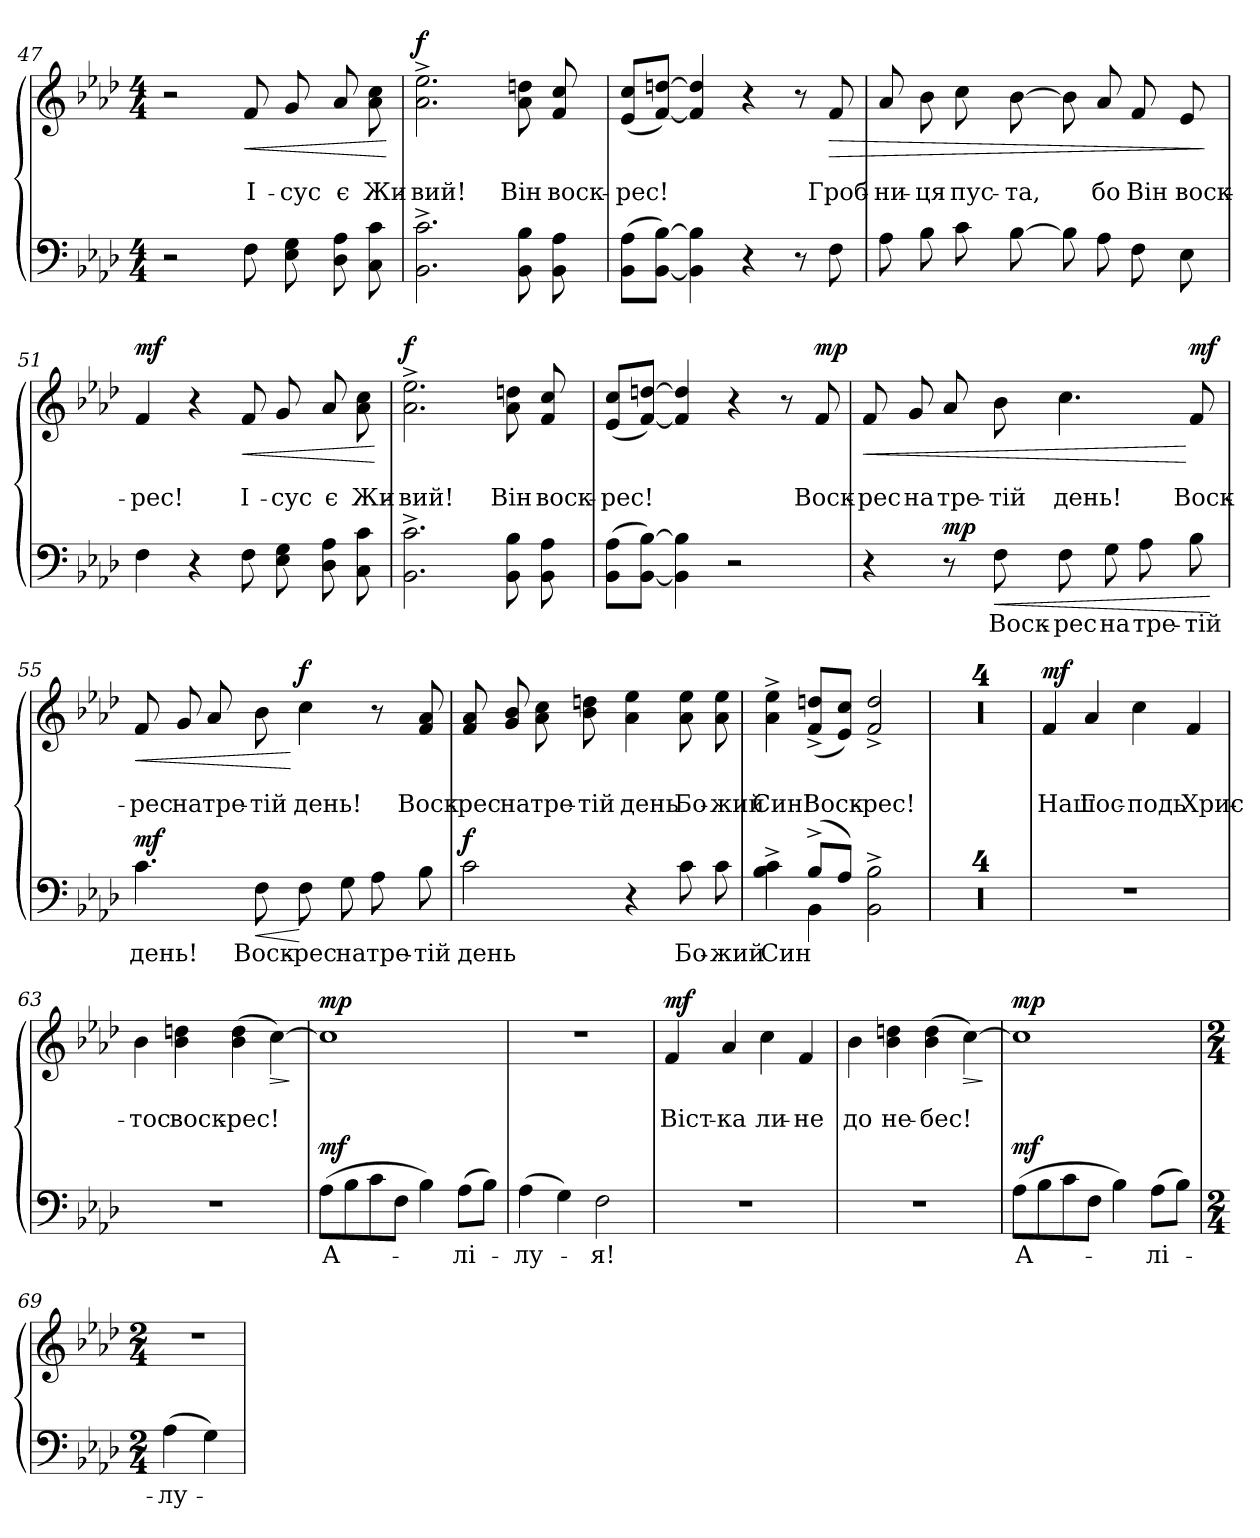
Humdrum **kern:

**kern	**text	**dynam	**kern	**text	**text	**dynam
*part2	*part2	*part2	*part1	*part1	*part1	*part1
*staff2	*staff2	*staff2	*staff1	*staff1	*staff1	*staff1
!!LO:LB:g=z
*clefF4	*	*	*clefG2	*	*	*
*k[b-e-a-d-]	*	*	*k[b-e-a-d-]	*	*	*
*A-:	*	*	*A-:	*	*	*
*M4/4	*	*	*M4/4	*	*	*
=47	=47	=47	=47	=47	=47	=47
2r	.	.	2r	.	.	.
!	!	!	!	!	!LO:LY:b	!LO:HP:b
8F\	.	.	8f/	.	І-	<
!	!	!	!	!	!LO:LY:b	!
8E-\ 8G\	.	.	8g/	.	-сус	.
!	!	!	!	!	!LO:LY:b	!
8D-\ 8A-\	.	.	8a-/	.	є	.
!	!	!	!	!	!LO:LY:b	!
8C\ 8c\	.	.	8a-\ 8cc\	.	Жи-	.
.	.	.	.	.	.	[
=48	=48	=48	=48	=48	=48	=48
!	!	!	!	!	!LO:LY:b	!LO:DY:a
2.BB-\^> 2.c\^>	.	.	2.a-\^> 2.ee-\^>	.	-вий!	f
!	!	!	!	!	!LO:LY:b	!
8BB-\ 8B-\	.	.	8a-\ 8ddn\	.	Він	.
!	!	!	!	!	!LO:LY:b	!
8BB-\ 8A-\	.	.	8f/ 8cc/	.	воск-	.
=49	=49	=49	=49	=49	=49	=49
!	!	!	!	!	!LO:LY:b	!
(>8BB-\ 8A-\L	.	.	(<8e-/ 8cc/L	.	-рес!	.
[8BB-\ [8B-\J)	.	.	[8f/ [8ddn/J)	.	.	.
4BB-\] 4B-\]	.	.	4f/] 4dd/]	.	.	.
4r	.	.	4r	.	.	.
8r	.	.	8r	.	.	.
!	!	!	!	!	!LO:LY:b	!LO:HP:b
8F\	.	.	8f/	.	Гроб-	>
!!LO:LB:g=z
=50	=50	=50	=50	=50	=50	=50
!	!	!	!	!	!LO:LY:b	!
8A-\	.	.	8a-/	.	-ни-	.
!	!	!	!	!	!LO:LY:b	!
8B-\	.	.	8b-\	.	-ця	.
!	!	!	!	!	!LO:LY:b	!
8c\	.	.	8cc\	.	пус-	.
!	!	!	!	!	!LO:LY:b	!
[8B-\	.	.	[8b-\	.	-та,	.
8B-\]	.	.	8b-\]	.	.	.
!	!	!	!	!	!LO:LY:b	!
8A-\	.	.	8a-/	.	бо	.
!	!	!	!	!	!LO:LY:b	!
8F\	.	.	8f/	.	Він	.
!	!	!	!	!	!LO:LY:b	!
8E-\	.	.	8e-/	.	воск-	.
.	.	.	.	.	.	]
=51	=51	=51	=51	=51	=51	=51
!	!	!	!	!	!LO:LY:b	!LO:DY:a
4F\	.	.	4f/	.	-рес!	mf
4r	.	.	4r	.	.	.
!	!	!	!	!	!LO:LY:b	!LO:HP:b
8F\	.	.	8f/	.	І-	<
!	!	!	!	!	!LO:LY:b	!
8E-\ 8G\	.	.	8g/	.	-сус	.
!	!	!	!	!	!LO:LY:b	!
8D-\ 8A-\	.	.	8a-/	.	є	.
!	!	!	!	!	!LO:LY:b	!
8C\ 8c\	.	.	8a-\ 8cc\	.	Жи-	.
.	.	.	.	.	.	[
=52	=52	=52	=52	=52	=52	=52
!	!	!	!	!	!LO:LY:b	!LO:DY:a
2.BB-\^> 2.c\^>	.	.	2.a-\^> 2.ee-\^>	.	-вий!	f
!	!	!	!	!	!LO:LY:b	!
8BB-\ 8B-\	.	.	8a-\ 8ddn\	.	Він	.
!	!	!	!	!	!LO:LY:b	!
8BB-\ 8A-\	.	.	8f/ 8cc/	.	воск-	.
!!LO:LB:g=z
=53	=53	=53	=53	=53	=53	=53
!	!	!	!	!	!LO:LY:b	!
(>8BB-\ 8A-\L	.	.	(<8e-/ 8cc/L	.	-рес!	.
[8BB-\ [8B-\J)	.	.	[8f/ [8ddn/J)	.	.	.
4BB-\] 4B-\]	.	.	4f/] 4dd/]	.	.	.
2r	.	.	4r	.	.	.
.	.	.	8r	.	.	.
!	!	!	!	!	!LO:LY:b	!LO:DY:a
.	.	.	8f/	.	Воск-	mp
=54	=54	=54	=54	=54	=54	=54
!	!	!	!	!	!LO:LY:b	!LO:HP:b
4r	.	.	8f/	.	-рес	<
!	!	!	!	!	!LO:LY:b	!
.	.	.	8g/	.	на	.
!	!	!LO:DY:b	!	!	!LO:LY:b	!
8r	.	mp	8a-/	.	тре-	.
!	!LO:LY:a	!LO:HP:b	!	!	!LO:LY:b	!
8F\	Воск-	<	8b-\	.	-тій	.
!	!LO:LY:a	!	!	!	!LO:LY:b	!
8F\	-рес	.	4.cc\	.	день!	.
!	!LO:LY:a	!	!	!	!	!
8G\	на	.	.	.	.	.
!	!LO:LY:a	!	!	!	!	!
8A-\	тре-	.	.	.	.	.
!	!LO:LY:a	!	!	!	!LO:LY:b	!LO:DY:n=1:a
8B-\	-тій	.	8f/	.	Воск-	[ mf
.	.	[	.	.	.	.
!!LO:PB:g=z
=55	=55	=55	=55	=55	=55	=55
!	!LO:LY:a	!LO:DY:b	!	!	!LO:LY:b	!LO:HP:b
4.c\	день!	mf	8f/	.	-рес	<
!	!	!	!	!	!LO:LY:b	!
.	.	.	8g/	.	на	.
!	!	!	!	!	!LO:LY:b	!
.	.	.	8a-/	.	тре-	.
!	!LO:LY:a	!LO:HP:b	!	!	!LO:LY:b	!
8F\	Воск-	<	8b-\	.	-тій	.
!	!LO:LY:a	!	!	!	!LO:LY:b	!LO:DY:n=1:a
8F\	-рес	[	4cc\	.	день!	[ f
!	!LO:LY:a	!	!	!	!	!
8G\	на	.	.	.	.	.
!	!LO:LY:a	!	!	!	!	!
8A-\	тре-	.	8r	.	.	.
!	!LO:LY:a	!	!	!	!LO:LY:b	!
8B-\	-тій	.	8f/ 8a-/	.	Воск-	.
=56	=56	=56	=56	=56	=56	=56
!	!LO:LY:a	!LO:DY:b	!	!	!LO:LY:b	!
2c\	день	f	8f/ 8a-/	.	-рес	.
!	!	!	!	!	!LO:LY:b	!
.	.	.	8g/ 8b-/	.	на	.
!	!	!	!	!	!LO:LY:b	!
.	.	.	8a-\ 8cc\	.	тре-	.
!	!	!	!	!	!LO:LY:b	!
.	.	.	8b-\ 8ddn\	.	-тій	.
!	!	!	!	!	!LO:LY:b	!
4r	.	.	4a-\ 4ee-\	.	день	.
!	!LO:LY:a	!	!	!	!LO:LY:b	!
8c\	Бо-	.	8a-\ 8ee-\	.	Бо-	.
!	!LO:LY:a	!	!	!	!LO:LY:b	!
8c\	-жий	.	8a-\ 8ee-\	.	-жий	.
!!LO:LB:g=z
=57	=57	=57	=57	=57	=57	=57
!	!LO:LY:a	!	!	!	!LO:LY:b	!
*^	*	*	*	*	*	*
4B-\^< 4c\^<	4ryy	Син	.	4a-\^> 4ee-\^>	.	Син!	.
!	!	!	!	!	!	!LO:LY:b	!
(>8B-^>/L	4BB-\	.	.	(<8f/^< 8ddn/^<L	.	Воск-	.
8A-/J)	.	.	.	8e-/ 8cc/J)	.	.	.
!	!	!	!	!	!	!LO:LY:b	!
2BB-\^< 2B-\^<	2ryy	.	.	2f/^< 2dd/^<	.	-рес!	.
*v	*v	*	*	*	*	*	*
=58	=58	=58	=58	=58	=58	=58
1r	.	.	1r	.	.	.
=59	=59	=59	=59	=59	=59	=59
1r	.	.	1r	.	.	.
=60	=60	=60	=60	=60	=60	=60
1r	.	.	1r	.	.	.
=61	=61	=61	=61	=61	=61	=61
1r	.	.	1r	.	.	.
=62	=62	=62	=62	=62	=62	=62
!	!	!	!	!	!LO:LY:b	!LO:DY:a
1r	.	.	4f/	.	Наш	mf
!	!	!	!	!	!LO:LY:b	!
.	.	.	4a-/	.	Гос-	.
!	!	!	!	!	!LO:LY:b	!
.	.	.	4cc\	.	-подь	.
!	!	!	!	!	!LO:LY:b	!
.	.	.	4f/	.	Хрис-	.
=63	=63	=63	=63	=63	=63	=63
!	!	!	!	!	!LO:LY:b	!
1r	.	.	4b-\	.	-тос	.
!	!	!	!	!	!LO:LY:b	!
.	.	.	4b-\ 4ddn\	.	воск-	.
!	!	!	!	!	!LO:LY:b	!
.	.	.	(>4b-\ 4dd\	.	-рес!	.
!	!	!	!	!	!	!LO:HP:b
.	.	.	[4cc\)	.	.	>
.	.	.	.	.	.	]
!!LO:LB:g=z
=64	=64	=64	=64	=64	=64	=64
!	!LO:LY:a	!LO:DY:b	!	!	!	!LO:DY:a
(>8A-\L	А-	mf	1cc]	.	.	mp
8B-\	.	.	.	.	.	.
8c\	.	.	.	.	.	.
8F\J	.	.	.	.	.	.
4B-\)	.	.	.	.	.	.
!	!LO:LY:a	!	!	!	!	!
(>8A-\L	-лі-	.	.	.	.	.
8B-\J)	.	.	.	.	.	.
=65	=65	=65	=65	=65	=65	=65
!	!LO:LY:a	!	!	!	!	!
(>4A-\	-лу-	.	1r	.	.	.
4G\)	.	.	.	.	.	.
!	!LO:LY:a	!	!	!	!	!
2F\	-я!	.	.	.	.	.
=66	=66	=66	=66	=66	=66	=66
!	!	!	!	!	!LO:LY:b	!LO:DY:a
1r	.	.	4f/	.	Віст-	mf
!	!	!	!	!	!LO:LY:b	!
.	.	.	4a-/	.	-ка	.
!	!	!	!	!	!LO:LY:b	!
.	.	.	4cc\	.	ли-	.
!	!	!	!	!	!LO:LY:b	!
.	.	.	4f/	.	-не	.
=67	=67	=67	=67	=67	=67	=67
!	!	!	!	!	!LO:LY:b	!
1r	.	.	4b-\	.	до	.
!	!	!	!	!	!LO:LY:b	!
.	.	.	4b-\ 4ddn\	.	не-	.
!	!	!	!	!	!LO:LY:b	!
.	.	.	(>4b-\ 4dd\	.	-бес!	.
!	!	!	!	!	!	!LO:HP:b
.	.	.	[4cc\)	.	.	>
.	.	.	.	.	.	]
!!LO:LB:g=z
=68	=68	=68	=68	=68	=68	=68
!	!LO:LY:a	!LO:DY:b	!	!	!	!LO:DY:a
(>8A-\L	А-	mf	1cc]	.	.	mp
8B-\	.	.	.	.	.	.
8c\	.	.	.	.	.	.
8F\J	.	.	.	.	.	.
4B-\)	.	.	.	.	.	.
!	!LO:LY:a	!	!	!	!	!
(>8A-\L	-лі-	.	.	.	.	.
8B-\J)	.	.	.	.	.	.
=69	=69	=69	=69	=69	=69	=69
*M2/4	*	*	*M2/4	*	*	*
!	!LO:LY:a	!	!	!	!	!
(>4A-\	-лу-	.	2r	.	.	.
4G\)	.	.	.	.	.	.
=	=	=	=	=	=	=
*-	*-	*-	*-	*-	*-	*-
